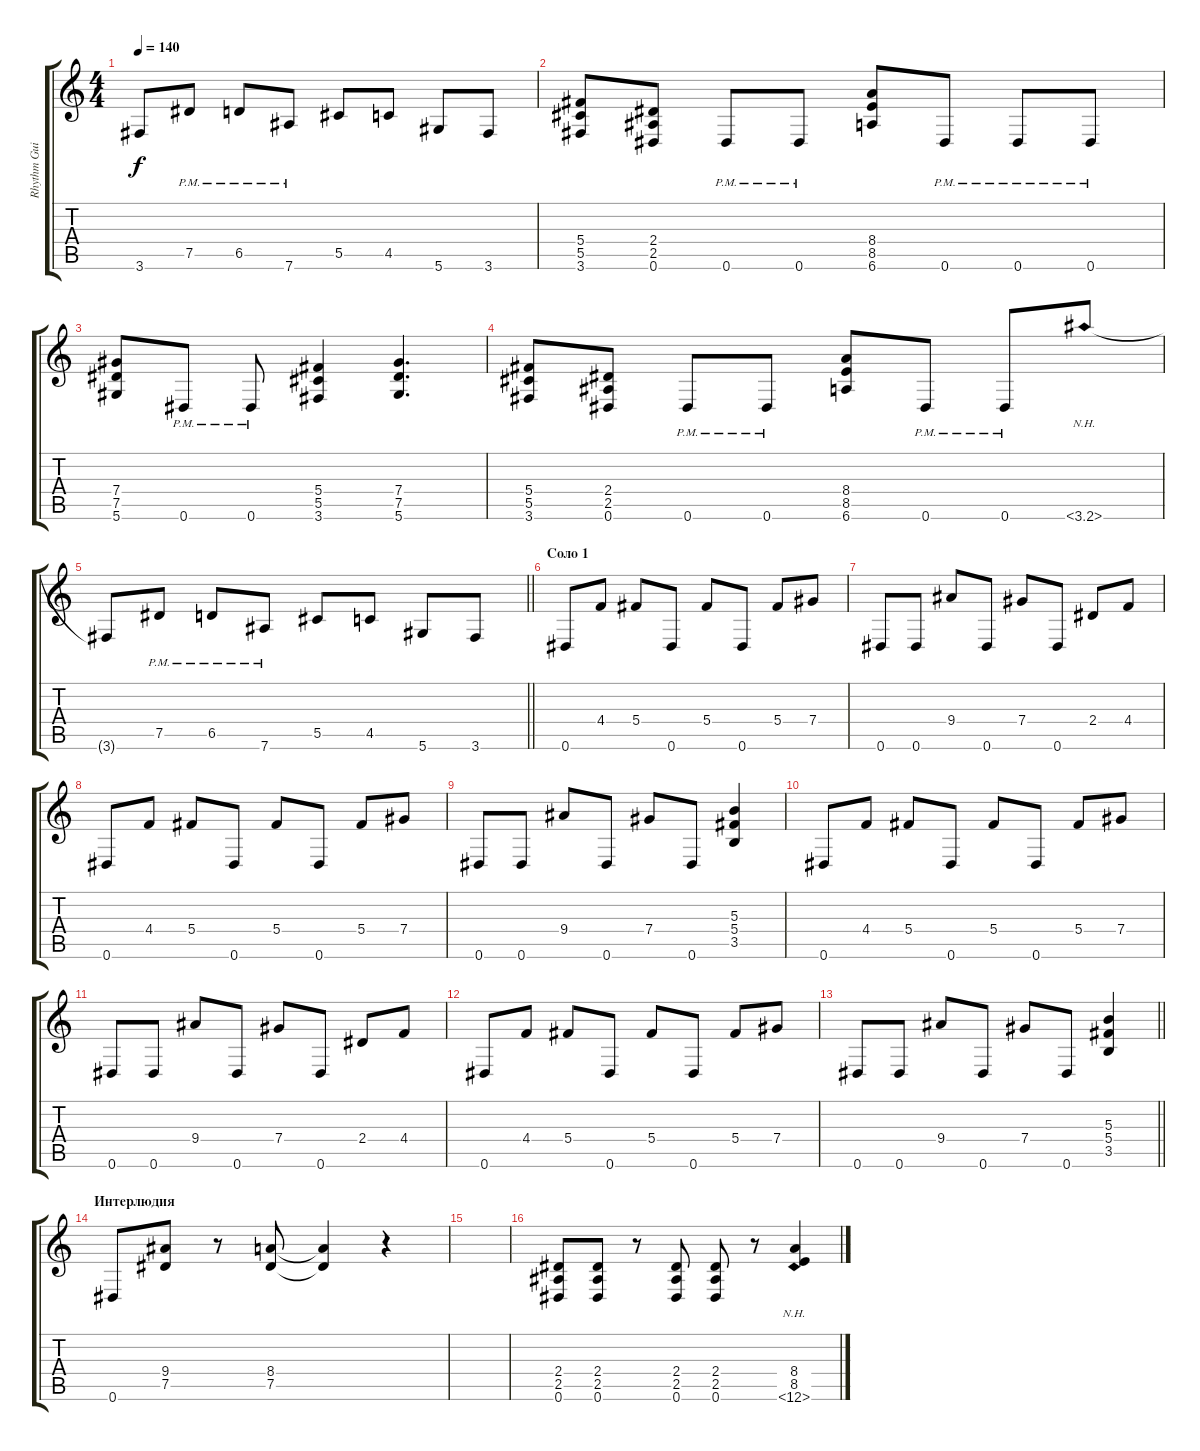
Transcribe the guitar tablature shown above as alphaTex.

\track ("Rhythm Guitar Right" "Rhythm Gui") {instrument distortionguitar}
\staff {score tabs}
\tuning (Eb4 Bb3 Gb3 Db3 Ab2 Eb2) {hide}
\ts (4 4)
\tempo 140
\clef g2
\ks c
3.6{t}.8{dy f} 7.5{pm}.8 6.5{pm}.8 7.6{pm}.8 5.5.8 4.5.8 5.6.8 3.6.8 |
(5.4 5.5 3.6).8 (2.4 2.5 0.6).8 0.6{pm}.8 0.6{pm}.8 (8.4 8.5 6.6).8 0.6{pm}.8 0.6{pm}.8 0.6{pm}.8 |
(7.4 7.5 5.6).8 0.6{pm}.8 0.6{pm}.8 (5.4 5.5 3.6).4 (7.4 7.5 5.6).4{d} |
(5.4 5.5 3.6).8 (2.4 2.5 0.6).8 0.6{pm}.8 0.6{pm}.8 (8.4 8.5 6.6).8 0.6{pm}.8 0.6{pm}.8 3.6{nh}.8 |
\barLineRight lightlight
3.6{t}.8 7.5{pm}.8 6.5{pm}.8 7.6{pm}.8 5.5.8 4.5.8 5.6.8 3.6.8 |
\section ("" "Соло 1")
0.6.8 4.4.8 5.4.8 0.6.8 5.4.8 0.6.8 5.4.8 7.4.8 |
0.6.8 0.6.8 9.4.8 0.6.8 7.4.8 0.6.8 2.4.8 4.4.8 |
0.6.8 4.4.8 5.4.8 0.6.8 5.4.8 0.6.8 5.4.8 7.4.8 |
0.6.8 0.6.8 9.4.8 0.6.8 7.4.8 0.6.8 (5.3 5.4 3.5).4 |
0.6.8 4.4.8 5.4.8 0.6.8 5.4.8 0.6.8 5.4.8 7.4.8 |
0.6.8 0.6.8 9.4.8 0.6.8 7.4.8 0.6.8 2.4.8 4.4.8 |
0.6.8 4.4.8 5.4.8 0.6.8 5.4.8 0.6.8 5.4.8 7.4.8 |
\barLineRight lightlight
0.6.8 0.6.8 9.4.8 0.6.8 7.4.8 0.6.8 (5.3 5.4 3.5).4 |
\section ("" "Интерлюдия")
0.6.8 (9.4 7.5).8 r.8 (8.4 7.5).8 (8.4{t} 7.5{t}).4 r.4 |
|
(2.4 2.5 0.6).8 (2.4 2.5 0.6).8 r.8 (2.4 2.5 0.6).8 (2.4 2.5 0.6).8 r.8 (8.4 8.5 6.6{nh}).4
